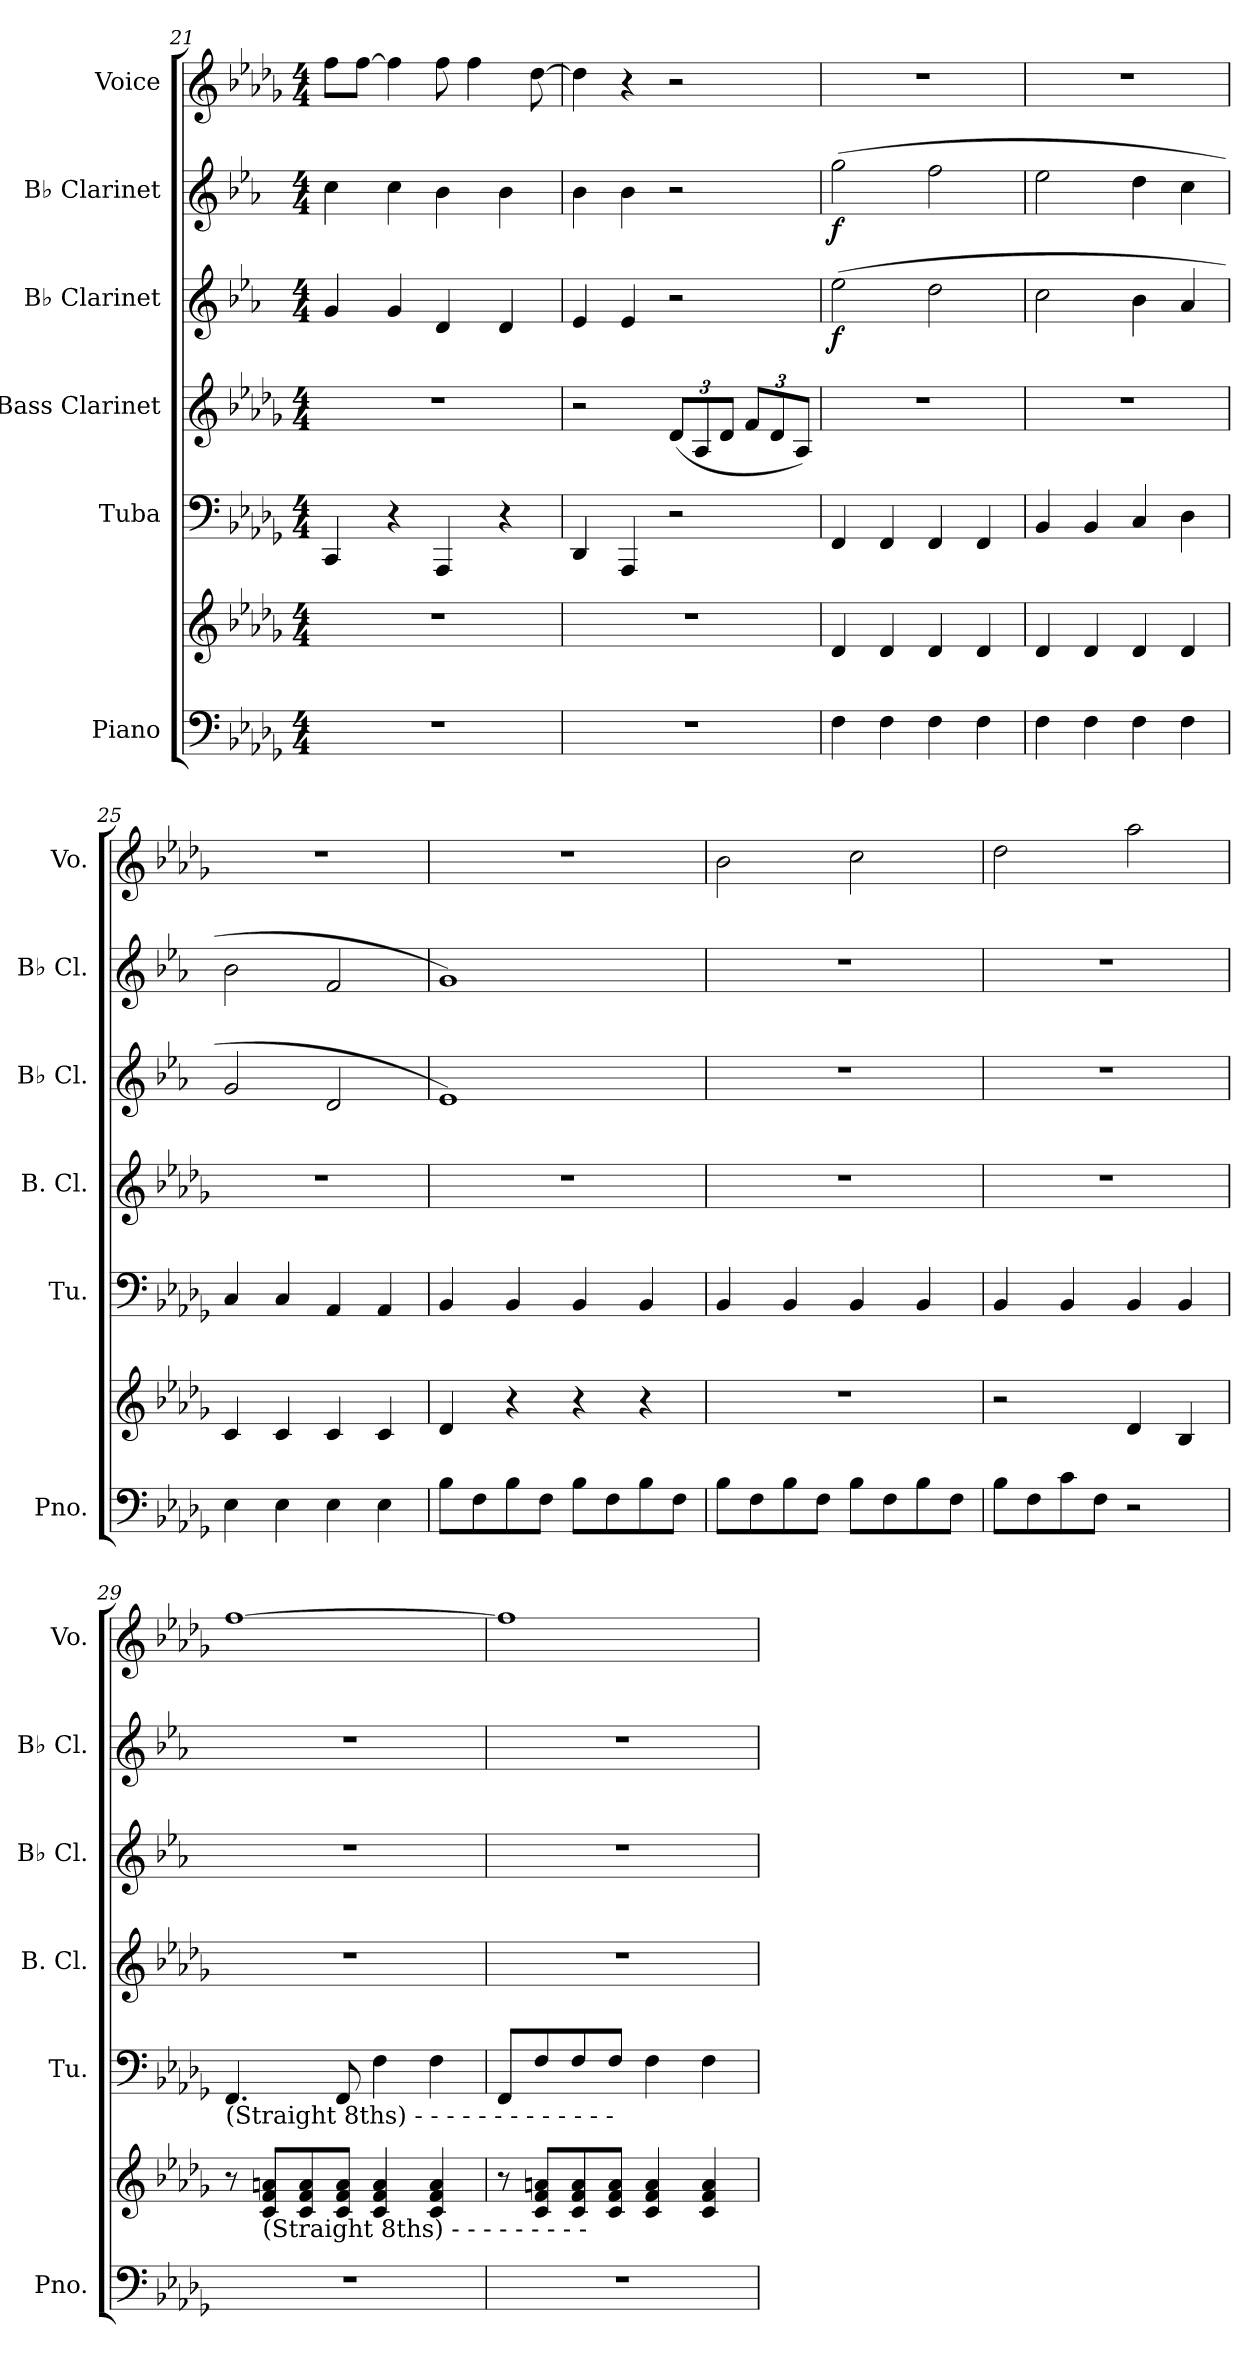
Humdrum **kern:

**kern	**kern	**kern	**kern	**kern	**dynam	**kern	**dynam	**kern
*part6	*part6	*part5	*part4	*part3	*part3	*part2	*part2	*part1
*staff7	*staff6	*staff5	*staff4	*staff3	*staff3	*staff2	*staff2	*staff1
*I"Piano	*	*I"Tuba	*I"Bass Clarinet	*I"B♭ Clarinet	*	*I"B♭ Clarinet	*	*I"Voice
*I'Pno.	*	*I'Tu.	*I'B. Cl.	*I'B♭ Cl.	*	*I'B♭ Cl.	*	*I'Vo.
*clefF4	*clefG2	*clefF4	*clefG2	*clefG2	*	*clefG2	*	*clefG2
*	*	*	*ITrd8c14	*ITrd1c2	*	*ITrd1c2	*	*
*k[b-e-a-d-g-]	*k[b-e-a-d-g-]	*k[b-e-a-d-g-]	*k[b-e-a-d-g-]	*k[b-e-a-d-g-]	*	*k[b-e-a-d-g-]	*	*k[b-e-a-d-g-]
*M4/4	*M4/4	*M4/4	*M4/4	*M4/4	*	*M4/4	*	*M4/4
=21	=21	=21	=21	=21	=21	=21	=21	=21
1r	1r	4CC/	1r	4f/	.	4b-\	.	8ff\L
.	.	.	.	.	.	.	.	[8ff\J
.	.	4r	.	4f/	.	4b-\	.	4ff\]
.	.	4AAA-/	.	4c/	.	4a-\	.	8ff\
.	.	.	.	.	.	.	.	4ff\
.	.	4r	.	4c/	.	4a-\	.	.
.	.	.	.	.	.	.	.	[8dd-\
=22	=22	=22	=22	=22	=22	=22	=22	=22
1r	1r	4DD-/	2r	4d-/	.	4a-\	.	4dd-\]
.	.	4AAA-/	.	4d-/	.	4a-\	.	4r
*	*	*	*Xbrackettup	*	*	*	*	*
.	.	2r	(12D-/L	2r	.	2r	.	2r
.	.	.	12AA-/	.	.	.	.	.
.	.	.	12D-/J	.	.	.	.	.
.	.	.	12F/L	.	.	.	.	.
.	.	.	12D-/	.	.	.	.	.
.	.	.	12AA-/J)	.	.	.	.	.
=23	=23	=23	=23	=23	=23	=23	=23	=23
!	!	!	!	!	!LO:DY:b	!	!LO:DY:b	!
4F\	4d-/	4FF/	1r	(2dd-\	f	(2ff\	f	1r
4F\	4d-/	4FF/	.	.	.	.	.	.
4F\	4d-/	4FF/	.	2cc\	.	2ee-\	.	.
4F\	4d-/	4FF/	.	.	.	.	.	.
!!LO:PB:g=z
=24	=24	=24	=24	=24	=24	=24	=24	=24
4F\	4d-/	4BB-/	1r	2b-\	.	2dd-\	.	1r
4F\	4d-/	4BB-/	.	.	.	.	.	.
4F\	4d-/	4C/	.	4a-\	.	4cc\	.	.
4F\	4d-/	4D-\	.	4g-/	.	4b-\	.	.
=25	=25	=25	=25	=25	=25	=25	=25	=25
4E-\	4c/	4C/	1r	2f/	.	2a-\	.	1r
4E-\	4c/	4C/	.	.	.	.	.	.
4E-\	4c/	4AA-/	.	2c/	.	2e-/	.	.
4E-\	4c/	4AA-/	.	.	.	.	.	.
=26	=26	=26	=26	=26	=26	=26	=26	=26
8B-\L	4d-/	4BB-/	1r	1d-)	.	1f)	.	1r
8F\	.	.	.	.	.	.	.	.
8B-\	4r	4BB-/	.	.	.	.	.	.
8F\J	.	.	.	.	.	.	.	.
8B-\L	4r	4BB-/	.	.	.	.	.	.
8F\	.	.	.	.	.	.	.	.
8B-\	4r	4BB-/	.	.	.	.	.	.
8F\J	.	.	.	.	.	.	.	.
=27	=27	=27	=27	=27	=27	=27	=27	=27
8B-\L	1r	4BB-/	1r	1r	.	1r	.	2b-\
8F\	.	.	.	.	.	.	.	.
8B-\	.	4BB-/	.	.	.	.	.	.
8F\J	.	.	.	.	.	.	.	.
8B-\L	.	4BB-/	.	.	.	.	.	2cc\
8F\	.	.	.	.	.	.	.	.
8B-\	.	4BB-/	.	.	.	.	.	.
8F\J	.	.	.	.	.	.	.	.
=28	=28	=28	=28	=28	=28	=28	=28	=28
8B-\L	2r	4BB-/	1r	1r	.	1r	.	2dd-\
8F\	.	.	.	.	.	.	.	.
8c\	.	4BB-/	.	.	.	.	.	.
8F\J	.	.	.	.	.	.	.	.
2r	4d-/	4BB-/	.	.	.	.	.	2aa-\
.	4B-/	4BB-/	.	.	.	.	.	.
!!LO:PB:g=z
=29	=29	=29	=29	=29	=29	=29	=29	=29
!	!	!LO:TX:b:t=(Straight 8ths) - - - - - - - - - - - - -	!	!	!	!	!	!
1r	8r	4.FF/	1r	1r	.	1r	.	[1ff
!	!LO:TX:b:t=(Straight 8ths) - - - - - - - - -	!	!	!	!	!	!	!
.	8c/ 8f/ 8an/L	.	.	.	.	.	.	.
.	8c/ 8f/ 8a/	.	.	.	.	.	.	.
.	8c/ 8f/ 8a/J	8FF/	.	.	.	.	.	.
.	4c/ 4f/ 4a/	4F\	.	.	.	.	.	.
.	4c/ 4f/ 4a/	4F\	.	.	.	.	.	.
=30	=30	=30	=30	=30	=30	=30	=30	=30
1r	8r	8FF/L	1r	1r	.	1r	.	1ff]
.	8c/ 8f/ 8an/L	8F/	.	.	.	.	.	.
.	8c/ 8f/ 8a/	8F/	.	.	.	.	.	.
.	8c/ 8f/ 8a/J	8F/J	.	.	.	.	.	.
.	4c/ 4f/ 4a/	4F\	.	.	.	.	.	.
.	4c/ 4f/ 4a/	4F\	.	.	.	.	.	.
=	=	=	=	=	=	=	=	=
*-	*-	*-	*-	*-	*-	*-	*-	*-
